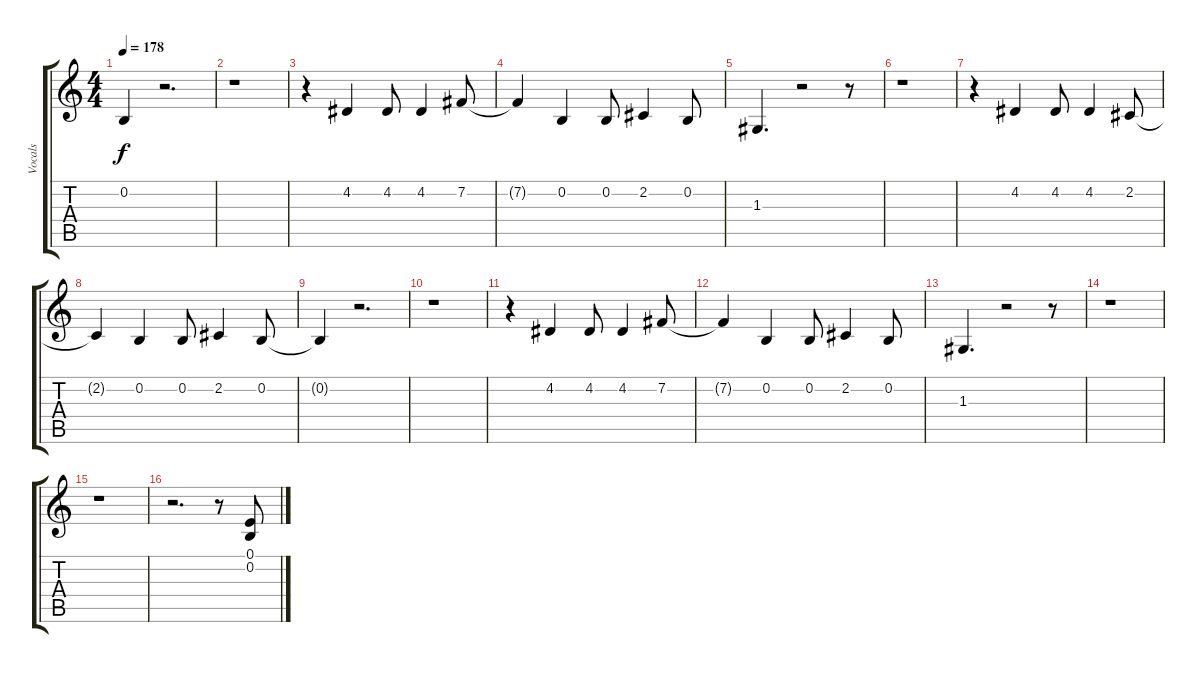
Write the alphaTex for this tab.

\track ("Vocals" "Vocals") {instrument lead1square}
\staff {score tabs}
\tuning (E4 B3 G3 D3 A2 E2) {hide}
\ts (4 4)
\tempo 178
\clef g2
\ks c
0.2{t}.4{dy f} r.2{d} |
r.1 |
r.4 4.2.4 4.2.8 4.2.4 7.2.8 |
7.2{t}.4 0.2.4 0.2.8 2.2.4 0.2.8 |
1.3.4{d} r.2 r.8 |
r.1 |
r.4 4.2.4 4.2.8 4.2.4 2.2.8 |
2.2{t}.4 0.2.4 0.2.8 2.2.4 0.2.8 |
0.2{t}.4 r.2{d} |
r.1 |
r.4 4.2.4 4.2.8 4.2.4 7.2.8 |
7.2{t}.4 0.2.4 0.2.8 2.2.4 0.2.8 |
1.3.4{d} r.2 r.8 |
r.1 |
r.1 |
r.2{d} r.8 (0.1 0.2).8
